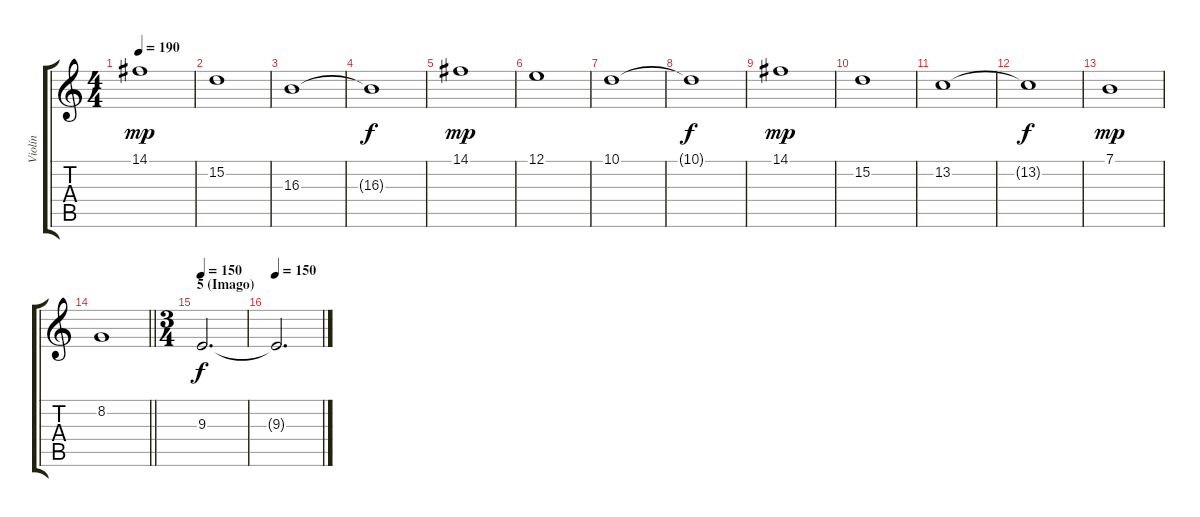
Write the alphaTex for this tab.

\track ("Violín" "Violín") {instrument violin}
\staff {score tabs}
\tuning (E4 B3 G3 D3 A2 E2) {hide}
\ts (4 4)
\tempo 190
\clef g2
\ks c
14.1.1{dy mp} |
15.2.1 |
16.3.1 |
16.3{t}.1{dy f} |
14.1.1{dy mp} |
12.1.1 |
10.1.1 |
10.1{t}.1{dy f} |
14.1.1{dy mp} |
15.2.1 |
13.2.1 |
13.2{t}.1{dy f} |
7.1.1{dy mp} |
\barLineRight lightlight
8.2.1 |
\ts (3 4)
\section ("" "5 (Imago)")
\tempo 150
9.3.2{d dy f volume 0} |
\tempo 150
9.3{t}.2{d}
